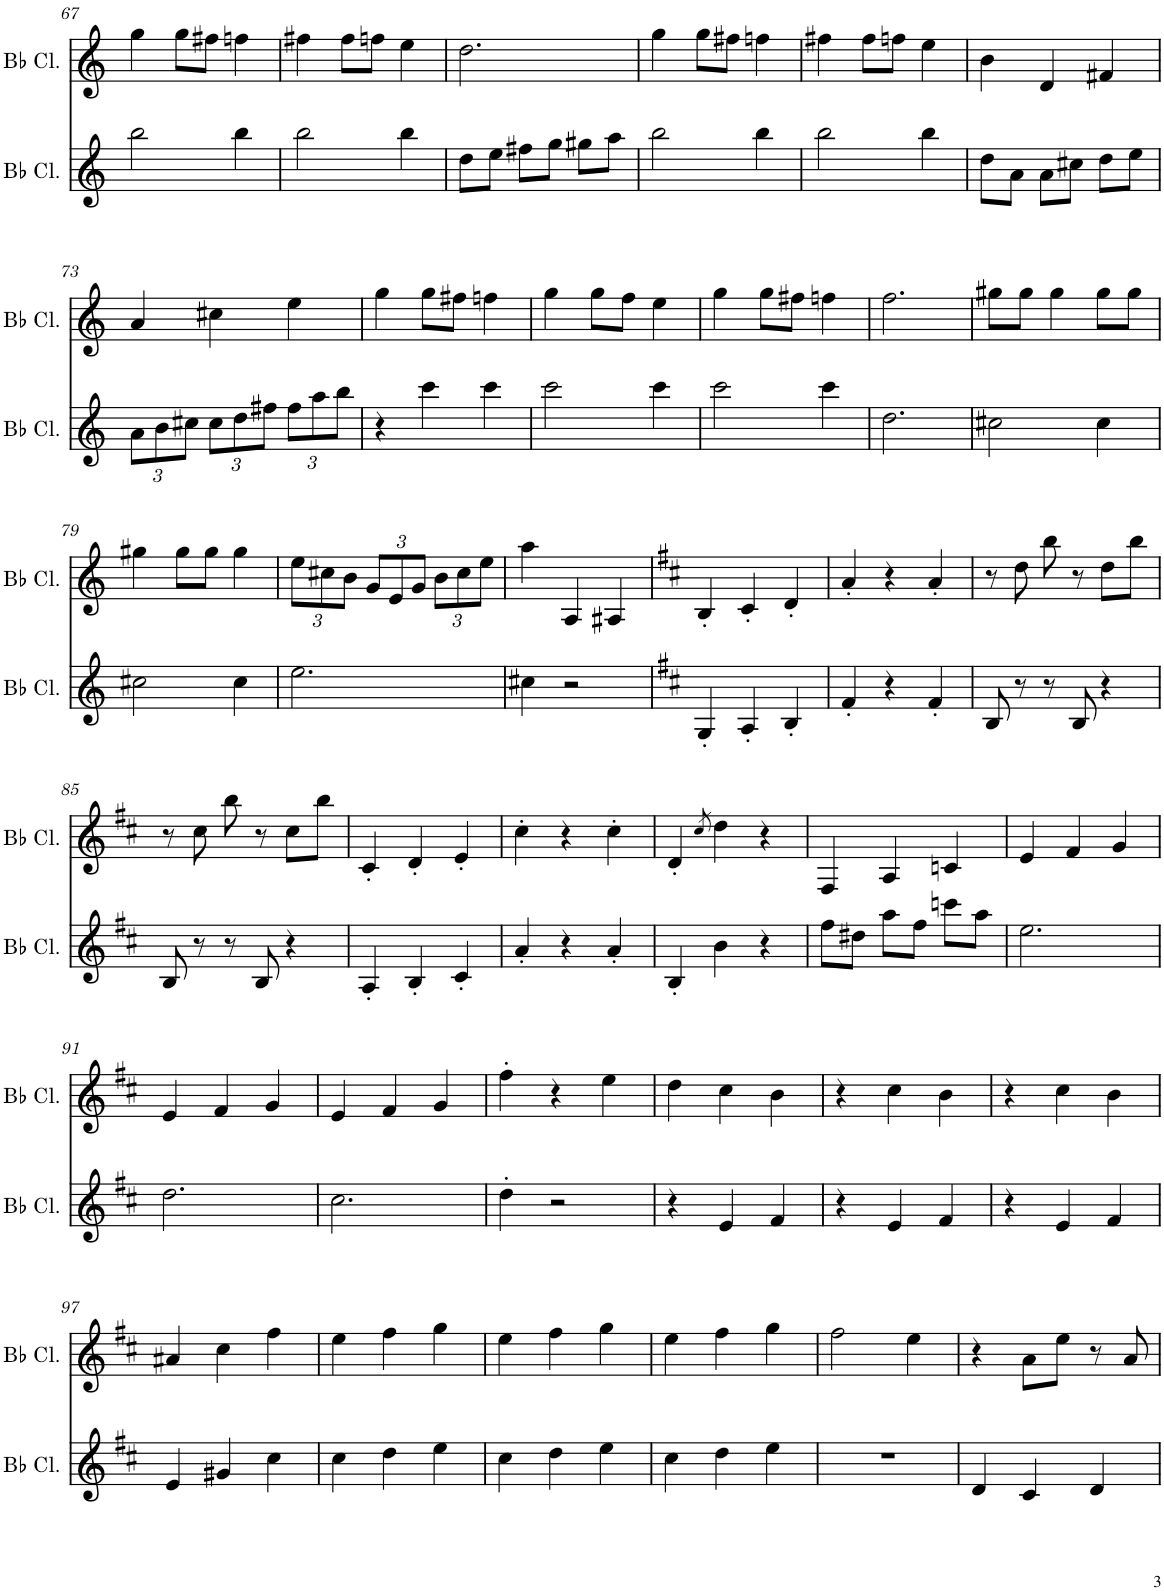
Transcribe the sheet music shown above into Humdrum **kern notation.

**kern	**kern
*part2	*part1
*staff2	*staff1
*I"Bb Clarinet	*I"Bb Clarinet
*I'Bb Cl.	*I'Bb Cl.
!!LO:PB:g=z
*clefG2	*clefG2
*Trd1c2	*Trd1c2
*k[]	*k[]
*M3/4	*M3/4
=67	=67
2bb\	4gg\
.	8gg\L
.	8ff#X\J
4bb\	4ffn\
=68	=68
2bb\	4ff#X\
.	8ff#\L
.	8ffn\J
4bb\	4ee\
=69	=69
8dd\L	2.dd\
8ee\J	.
8ff#X\L	.
8gg\J	.
8gg#X\L	.
8aa\J	.
=70	=70
2bb\	4gg\
.	8gg\L
.	8ff#X\J
4bb\	4ffn\
=71	=71
2bb\	4ff#X\
.	8ff#\L
.	8ffn\J
4bb\	4ee\
=72	=72
8dd\L	4b\
8a\J	.
8a\L	4d/
8cc#X\J	.
8dd\L	4f#X/
8ee\J	.
!!LO:LB:g=z
=73	=73
*Xbrackettup	*
12a\L	4a/
12b\	.
12cc#X\J	.
12cc#\L	4cc#X\
12dd\	.
12ff#X\J	.
12ff#\L	4ee\
12aa\	.
12bb\J	.
=74	=74
4r	4gg\
4ccc\	8gg\L
.	8ff#X\J
4ccc\	4ffn\
=75	=75
2ccc\	4gg\
.	8gg\L
.	8ff\J
4ccc\	4ee\
=76	=76
2ccc\	4gg\
.	8gg\L
.	8ff#X\J
4ccc\	4ffn\
=77	=77
2.dd\	2.ff\
=78	=78
2cc#X\	8gg#X\L
.	8gg#\J
.	4gg#\
4cc#\	8gg#\L
.	8gg#\J
!!LO:LB:g=z
=79	=79
2cc#X\	4gg#X\
.	8gg#\L
.	8gg#\J
4cc#\	4gg#\
=80	=80
*	*Xbrackettup
2.ee\	12ee\L
.	12cc#X\
.	12b\J
.	12g/L
.	12e/
.	12g/J
.	12b\L
.	12cc#\
.	12ee\J
=81	=81
4cc#X\	4aa\
2r	4A/
.	4A#X/
=82	=82
*k[f#c#]	*k[f#c#]
4G'/	4B'/
4A'/	4c#'/
4B'/	4d'/
=83	=83
4f#'/	4a'/
4r	4r
4f#'/	4a'/
=84	=84
8B/	8r
8r	8dd\
8r	8bb\
8B/	8r
4r	8dd\L
.	8bb\J
!!LO:LB:g=z
=85	=85
8B/	8r
8r	8cc#\
8r	8bb\
8B/	8r
4r	8cc#\L
.	8bb\J
=86	=86
4A'/	4c#'/
4B'/	4d'/
4c#'/	4e'/
=87	=87
4a'/	4cc#'\
4r	4r
4a'/	4cc#'\
=88	=88
4B'/	4d'/
.	8qcc#/
4b\	4dd\
4r	4r
=89	=89
8ff#\L	4F#/
8dd#X\J	.
8aa\L	4A/
8ff#\J	.
8cccn\L	4cn/
8aa\J	.
=90	=90
2.ee\	4e/
.	4f#/
.	4g/
!!LO:LB:g=z
=91	=91
2.dd\	4e/
.	4f#/
.	4g/
=92	=92
2.cc#\	4e/
.	4f#/
.	4g/
=93	=93
4dd'\	4ff#'\
2r	4r
.	4ee\
=94	=94
4r	4dd\
4e/	4cc#\
4f#/	4b\
=95	=95
4r	4r
4e/	4cc#\
4f#/	4b\
=96	=96
4r	4r
4e/	4cc#\
4f#/	4b\
!!LO:LB:g=z
=97	=97
4e/	4a#X/
4g#X/	4cc#\
4cc#\	4ff#\
=98	=98
4cc#\	4ee\
4dd\	4ff#\
4ee\	4gg\
=99	=99
4cc#\	4ee\
4dd\	4ff#\
4ee\	4gg\
=100	=100
4cc#\	4ee\
4dd\	4ff#\
4ee\	4gg\
=101	=101
2.r	2ff#\
.	4ee\
=102	=102
4d/	4r
4c#/	8a\L
.	8ee\J
4d/	8r
.	8a/
=	=
*-	*-
